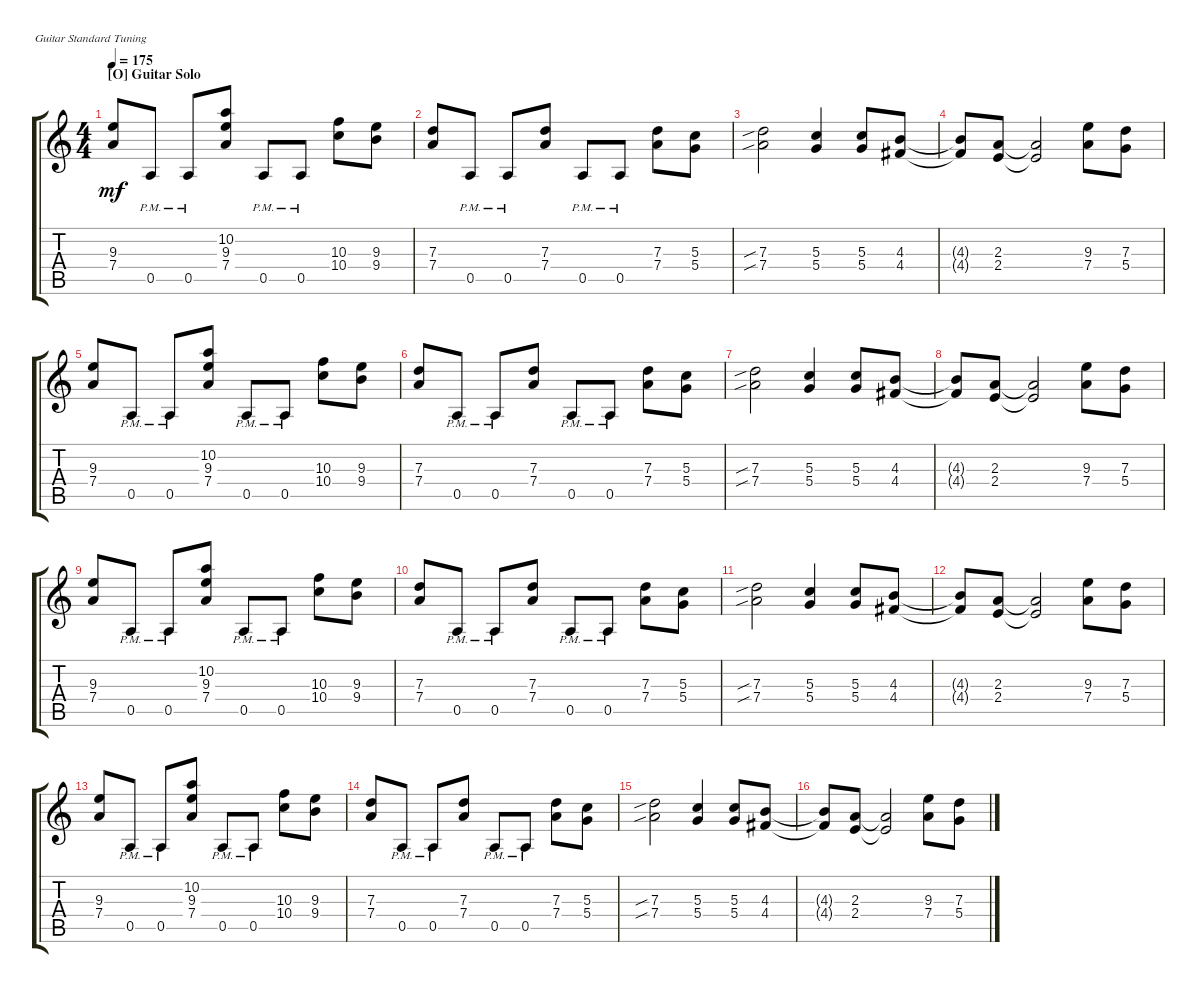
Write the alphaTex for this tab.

\defaultSystemsLayout 4
\bracketExtendMode groupsimilarinstruments
\singleTrackTrackNamePolicy hidden
\multiTrackTrackNamePolicy hidden
\firstSystemTrackNameOrientation horizontal
\otherSystemsTrackNameOrientation horizontal
\track ("Adrian Smith" "E-Gt") {instrument distortionguitar}
\staff {score tabs}
\tuning (E4 B3 G3 D3 A2 E2)
\ts (4 4)
\section ("O" "Guitar Solo")
\tempo 175
\clef g2
\scale
1.03909
\ks c
(7.4 9.3).8{dy mf} 0.5{pm}.8 0.5{pm}.8 (7.4 9.3 10.2).8 0.5{pm}.8 0.5{pm}.8 (10.4 10.3).8 (9.4 9.3).8 |
\scale
0.960908 (7.4 7.3).8 0.5{pm}.8 0.5{pm}.8 (7.4 7.3).8 0.5{pm}.8 0.5{pm}.8 (7.4 7.3).8 (5.4 5.3).8 |
\scale
1.03909 (7.3{sib} 7.4{sib}).2 (5.4 5.3).4 (5.4 5.3).8 (4.4 4.3).8 |
\scale
0.960908 (4.3{t} 4.4{t}).8 (2.4 2.3).8 (2.3{t} 2.4{t}).2 (7.4 9.3).8 (5.4 7.3).8 |
\scale
1.03909 (7.4 9.3).8 0.5{pm}.8 0.5{pm}.8 (7.4 9.3 10.2).8 0.5{pm}.8 0.5{pm}.8 (10.4 10.3).8 (9.4 9.3).8 |
\scale
0.960908 (7.4 7.3).8 0.5{pm}.8 0.5{pm}.8 (7.4 7.3).8 0.5{pm}.8 0.5{pm}.8 (7.4 7.3).8 (5.4 5.3).8 |
\scale
1.03909 (7.3{sib} 7.4{sib}).2 (5.4 5.3).4 (5.4 5.3).8 (4.4 4.3).8 |
\scale
0.960908 (4.3{t} 4.4{t}).8 (2.4 2.3).8 (2.3{t} 2.4{t}).2 (7.4 9.3).8 (5.4 7.3).8 |
\scale
1.03909 (7.4 9.3).8 0.5{pm}.8 0.5{pm}.8 (7.4 9.3 10.2).8 0.5{pm}.8 0.5{pm}.8 (10.4 10.3).8 (9.4 9.3).8 |
\scale
0.960908 (7.4 7.3).8 0.5{pm}.8 0.5{pm}.8 (7.4 7.3).8 0.5{pm}.8 0.5{pm}.8 (7.4 7.3).8 (5.4 5.3).8 |
\scale
1.03909 (7.3{sib} 7.4{sib}).2 (5.4 5.3).4 (5.4 5.3).8 (4.4 4.3).8 |
\scale
0.960908 (4.3{t} 4.4{t}).8 (2.4 2.3).8 (2.3{t} 2.4{t}).2 (7.4 9.3).8 (5.4 7.3).8 |
\scale
1.03909 (7.4 9.3).8 0.5{pm}.8 0.5{pm}.8 (7.4 9.3 10.2).8 0.5{pm}.8 0.5{pm}.8 (10.4 10.3).8 (9.4 9.3).8 |
\scale
0.960908 (7.4 7.3).8 0.5{pm}.8 0.5{pm}.8 (7.4 7.3).8 0.5{pm}.8 0.5{pm}.8 (7.4 7.3).8 (5.4 5.3).8 |
\scale
1.03909 (7.3{sib} 7.4{sib}).2 (5.4 5.3).4 (5.4 5.3).8 (4.4 4.3).8 |
\scale
0.960908 (4.3{t} 4.4{t}).8 (2.4 2.3).8 (2.3{t} 2.4{t}).2 (7.4 9.3).8 (5.4 7.3).8
